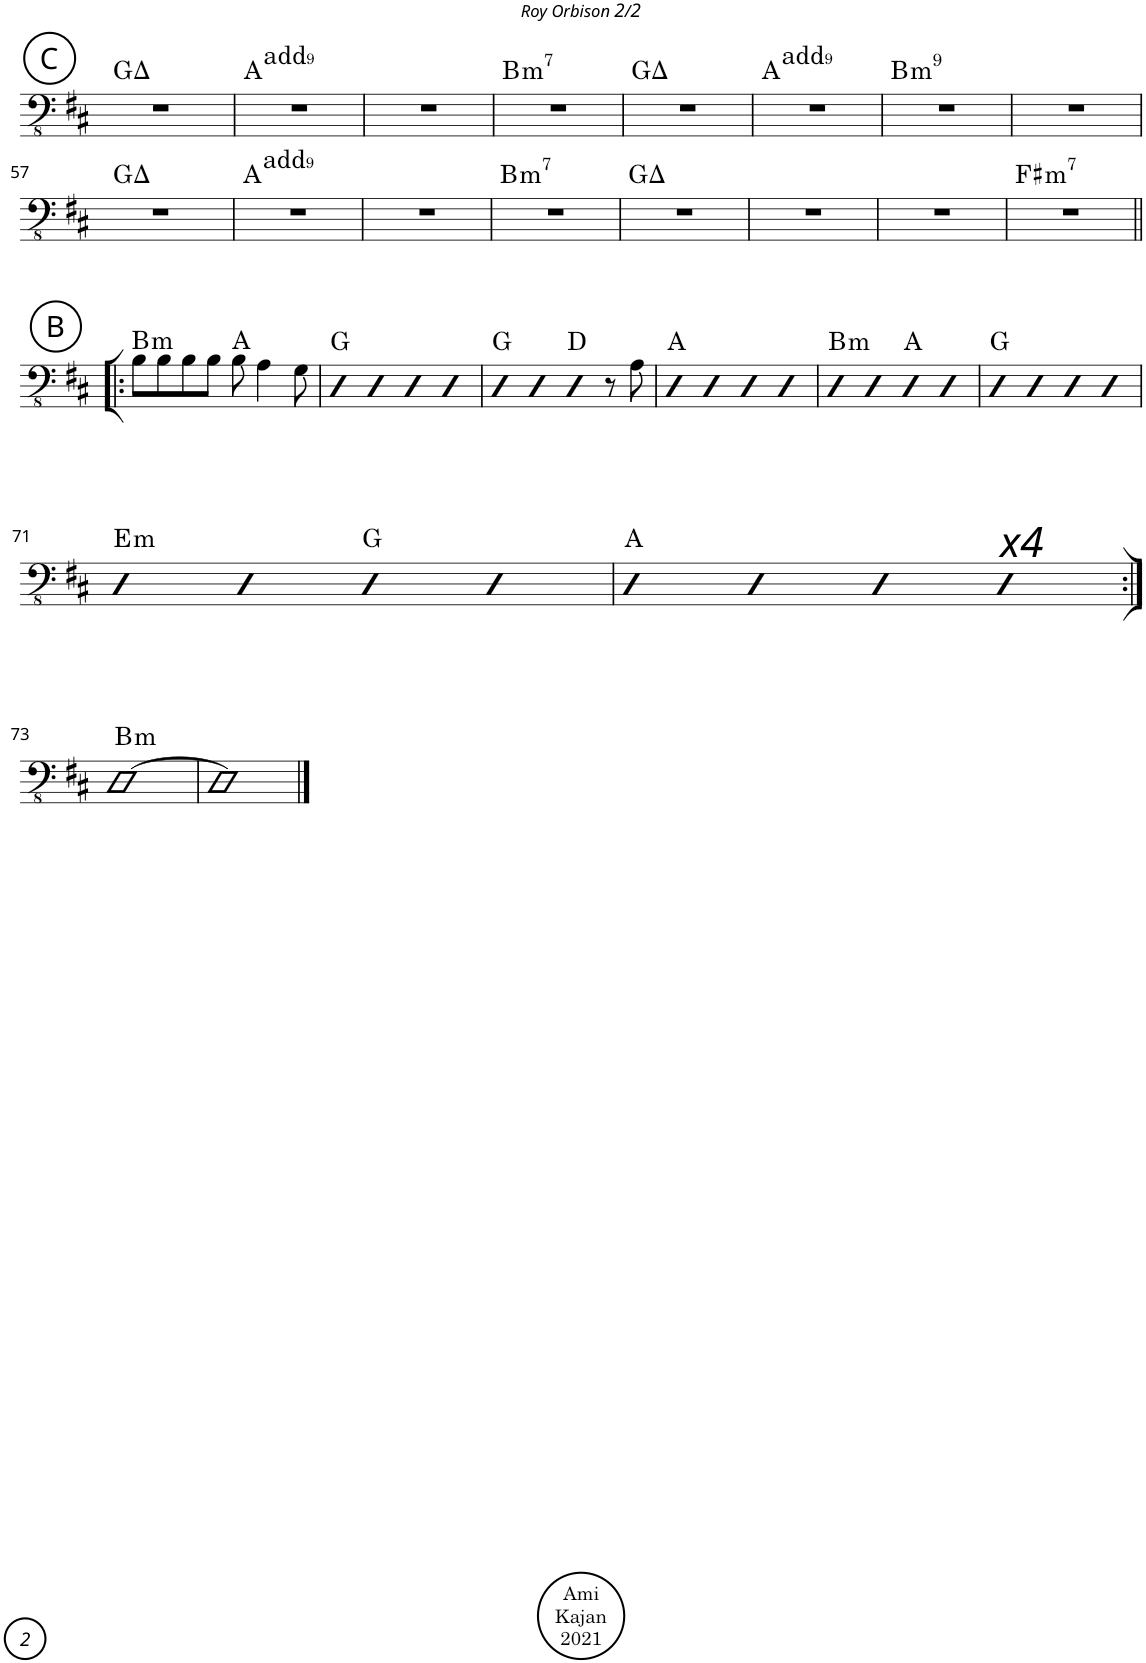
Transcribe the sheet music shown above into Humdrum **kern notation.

**kern	**harte
*part1	*part1
*staff1	*
*I"Acoustic Bass	*
*I'Bass	*
!!LO:PB:g=z
*clefFv4	*
*k[f#c#]	*
*M4/4	*
*met(c)	*
!!LO:REH:place=s1:a:cj:enc=circle:fs=14:t=C
=49	=49
1r	G:maj
=50	=50
1r	A:maj(9)
=51	=51
1r	.
=52	=52
!	!LO:H:kt=m7
1r	B:min7
=53	=53
1r	G:maj
=54	=54
1r	A:maj(9)
=55	=55
!	!LO:H:kt=m9
1r	B:min9
=56	=56
1r	.
!!LO:LB:g=z
=57	=57
1r	G:maj
=58	=58
1r	A:maj(9)
=59	=59
1r	.
=60	=60
!	!LO:H:kt=m7
1r	B:min7
=61	=61
1r	G:maj
=62	=62
1r	.
=63	=63
1r	.
=64	=64
!	!LO:H:kt=m7
1r	F#:min7
!!LO:LB:g=z
!!LO:REH:place=s1:a:cj:enc=circle:fs=14:t=B
=65!|:	=65!|:
!	!LO:H:kt=m
8BB\L	B:min
8BB\	.
8BB\	.
8BB\J	.
8BB\	A:maj
4AA\	.
8GG\	.
=66	=66
4FF#	G:maj
4FF#	.
4FF#	.
4FF#	.
=67	=67
4FF#	G:maj
4FF#	.
4FF#	D:maj
8r	.
8AA\	.
=68	=68
4FF#	A:maj
4FF#	.
4FF#	.
4FF#	.
=69	=69
!	!LO:H:kt=m
4FF#	B:min
4FF#	.
4FF#	A:maj
4FF#	.
=70	=70
4FF#	G:maj
4FF#	.
4FF#	.
4FF#	.
!!LO:LB:g=z
=71	=71
!	!LO:H:kt=m
4FF#	E:min
4FF#	.
4FF#	G:maj
4FF#	.
=72	=72
4FF#	A:maj
4FF#	.
4FF#	.
!LO:TX:a:i:t=x4	!
4FF#	.
!!LO:LB:g=z
=73:|!	=73:|!
!	!LO:H:kt=m
[1FF#	B:min
=74	=74
1FF#]	.
==	==
*-	*-
